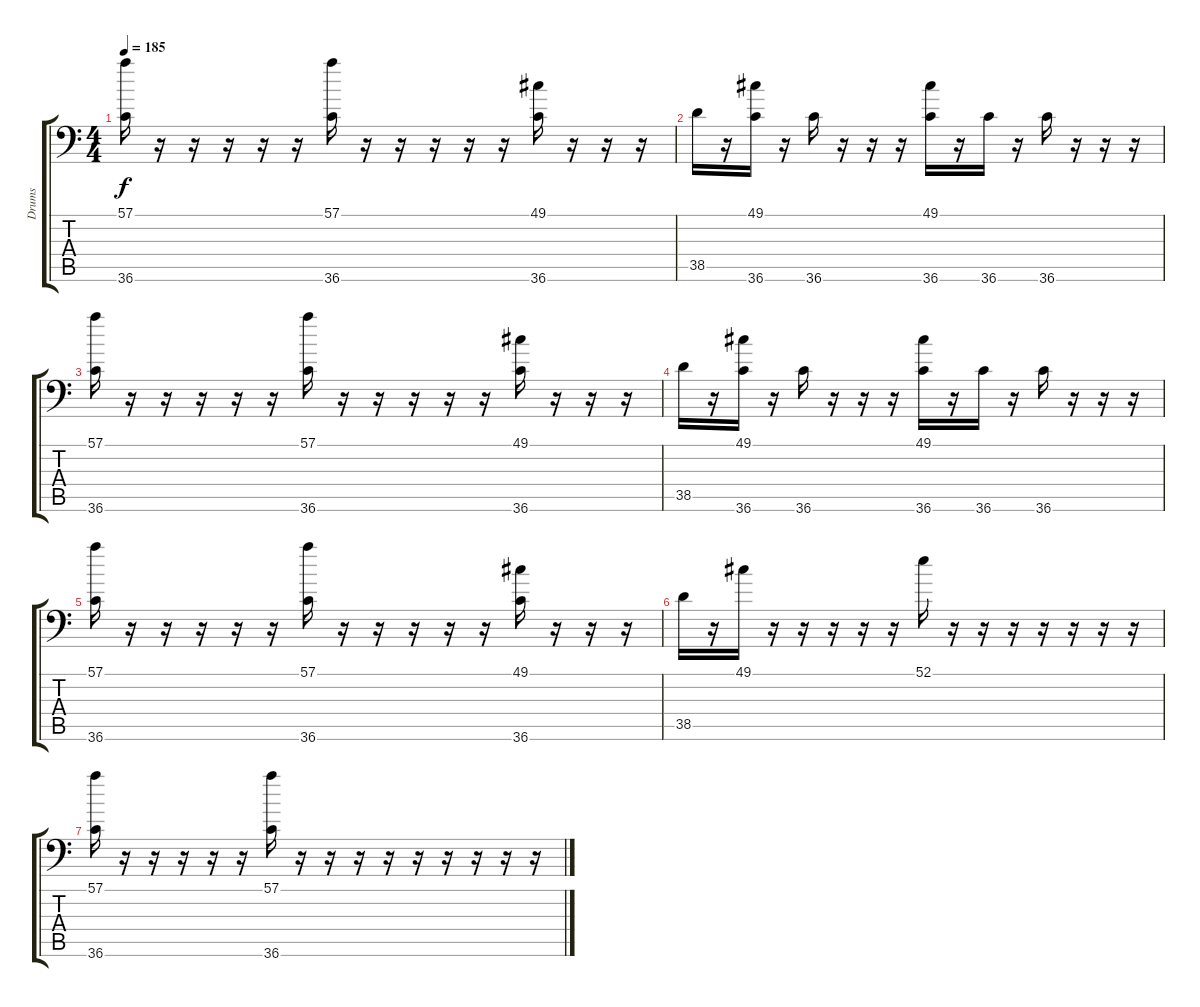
\track ("Drums" "Drums") {instrument acousticgrandpiano}
\staff {score tabs}
\tuning (C-1 C-1 C-1 C-1 C-1 C-1) {hide}
\ts (4 4)
\tempo 185
\clef f4
\ks c
(57.1 36.6).16{dy f} r.16 r.16 r.16 r.16 r.16 (57.1 36.6).16 r.16 r.16 r.16 r.16 r.16 (49.1 36.6).16 r.16 r.16 r.16 |
38.5.16 r.16 (49.1 36.6).16 r.16 36.6.16 r.16 r.16 r.16 (49.1 36.6).16 r.16 36.6.16 r.16 36.6.16 r.16 r.16 r.16 |
(57.1 36.6).16 r.16 r.16 r.16 r.16 r.16 (57.1 36.6).16 r.16 r.16 r.16 r.16 r.16 (49.1 36.6).16 r.16 r.16 r.16 |
38.5.16 r.16 (49.1 36.6).16 r.16 36.6.16 r.16 r.16 r.16 (49.1 36.6).16 r.16 36.6.16 r.16 36.6.16 r.16 r.16 r.16 |
(57.1 36.6).16 r.16 r.16 r.16 r.16 r.16 (57.1 36.6).16 r.16 r.16 r.16 r.16 r.16 (49.1 36.6).16 r.16 r.16 r.16 |
38.5.16 r.16 49.1.16 r.16 r.16 r.16 r.16 r.16 52.1.16 r.16 r.16 r.16 r.16 r.16 r.16 r.16 |
(57.1 36.6).16 r.16 r.16 r.16 r.16 r.16 (57.1 36.6).16 r.16 r.16 r.16 r.16 r.16 r.16 r.16 r.16 r.16
